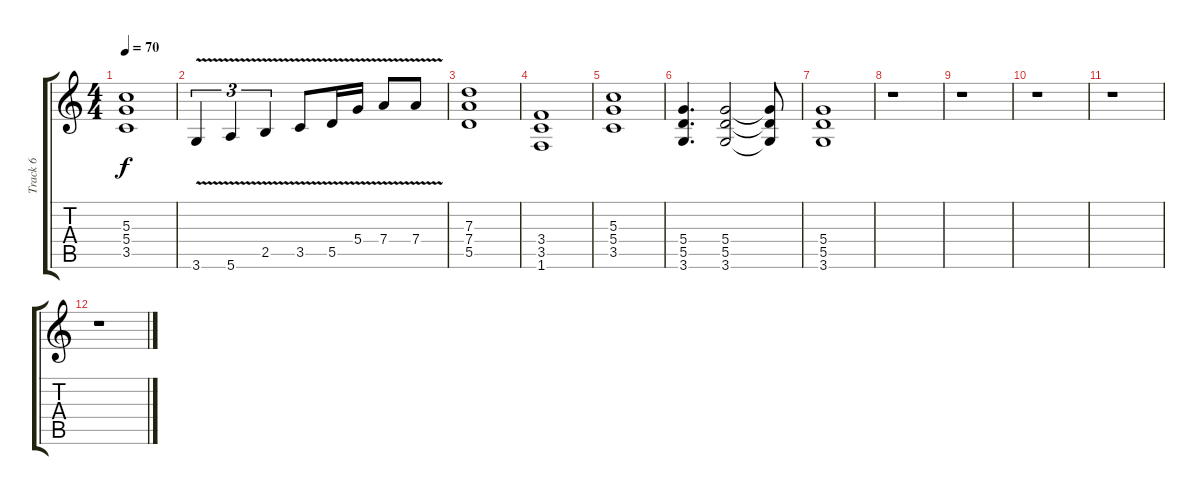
\track ("Track 6" "Track 6") {instrument overdrivenguitar}
\staff {score tabs}
\tuning (E4 B3 G3 D3 A2 E2) {hide}
\ts (4 4)
\tempo 70
\clef g2
\ks c
(5.3 5.4 3.5).1{dy f} |
3.6{v}.4{tu (3 2)} 5.6{v}.4{tu (3 2)} 2.5{v}.4{tu (3 2)} 3.5{v}.8 5.5{v}.16 5.4{v}.16 7.4{v}.8 7.4{v}.8 |
(7.3 7.4 5.5).1 |
(3.4 3.5 1.6).1 |
(5.3 5.4 3.5).1 |
(5.4 5.5 3.6).4{d} (5.4 5.5 3.6).2 (5.4{t} 5.5{t} 3.6{t}).8 |
(5.4 5.5 3.6).1 |
r.1 |
r.1 |
r.1 |
r.1 |
r.1
